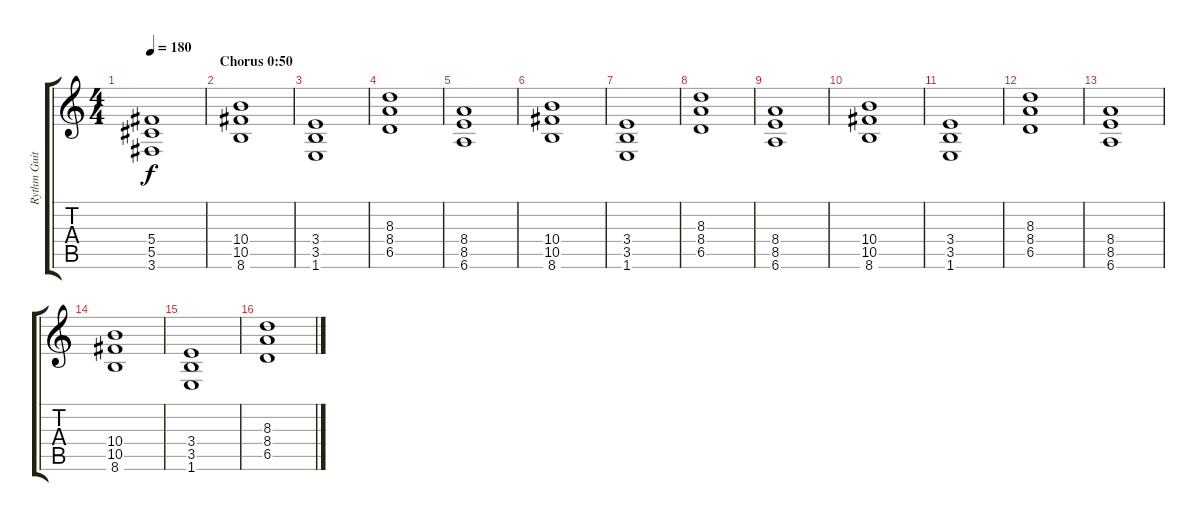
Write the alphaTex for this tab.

\track ("Rythm Guitar" "Rythm Guit") {instrument distortionguitar}
\staff {score tabs}
\tuning (Eb4 Bb3 Gb3 Db3 Ab2 Eb2) {hide}
\ts (4 4)
\tempo 180
\clef g2
\ks c
(5.4{t} 5.5{t} 3.6{t}).1{dy f} |
\section ("" "Chorus 0:50")
(10.4 10.5 8.6).1 |
(3.4 3.5 1.6).1 |
(8.3 8.4 6.5).1 |
(8.4 8.5 6.6).1 |
(10.4 10.5 8.6).1 |
(3.4 3.5 1.6).1 |
(8.3 8.4 6.5).1 |
(8.4 8.5 6.6).1 |
(10.4 10.5 8.6).1 |
(3.4 3.5 1.6).1 |
(8.3 8.4 6.5).1 |
(8.4 8.5 6.6).1 |
(10.4 10.5 8.6).1 |
(3.4 3.5 1.6).1 |
(8.3 8.4 6.5).1
